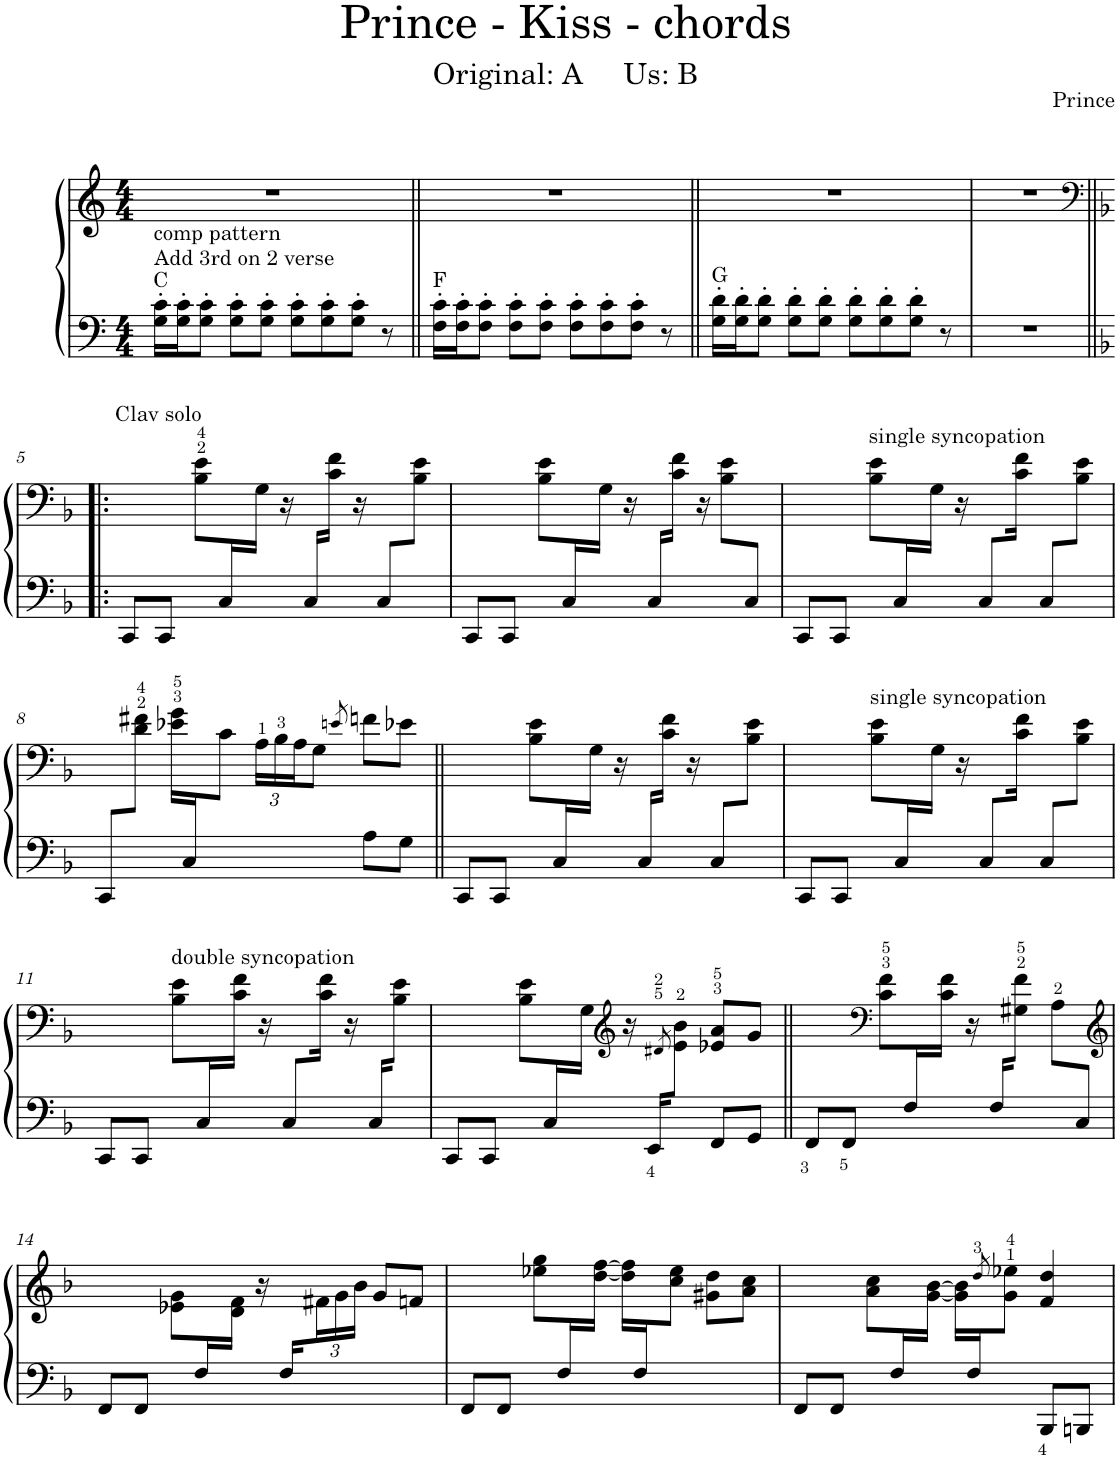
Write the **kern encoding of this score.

**kern	**kern	**harte
*part1	*part1	*part1
*staff2	*staff1	*
*I"Piano	*	*
*I'Pno.	*	*
*clefF4	*clefG2	*
*k[]	*k[]	*
*M4/4	*M4/4	*
=1	=1	=1
!LO:TX:a:t=comp pattern	!	!
!LO:TX:a:t=Add 3rd on 2 verse	!	!
16G\' 16c\'LL	1r	C:maj
16G\' 16c\'J	.	.
8G\' 8c\'J	.	.
8G\' 8c\'L	.	.
8G\' 8c\'J	.	.
8G\' 8c\'L	.	.
8G\' 8c\'	.	.
8G\' 8c\'J	.	.
8r	.	.
=2||	=2||	=2||
16F\' 16c\'LL	1r	F:maj
16F\' 16c\'J	.	.
8F\' 8c\'J	.	.
8F\' 8c\'L	.	.
8F\' 8c\'J	.	.
8F\' 8c\'L	.	.
8F\' 8c\'	.	.
8F\' 8c\'J	.	.
8r	.	.
=3||	=3||	=3||
16G\' 16d\'LL	1r	G:maj
16G\' 16d\'J	.	.
8G\' 8d\'J	.	.
8G\' 8d\'L	.	.
8G\' 8d\'J	.	.
8G\' 8d\'L	.	.
8G\' 8d\'	.	.
8G\' 8d\'J	.	.
8r	.	.
=4	=4	=4
1r	1r	.
!!LO:LB:g=z
=5!|:	=5!|:	=5!|:
*	*clefF4	*
*k[b-]	*k[b-]	*
*^	*	*
8CC/L	1ryy	4ryy	.
8CC/J	.	.	.
!	!	!LO:TX:a:t=Clav solo	!
8ryy	.	8B-\ 8e\L	.
16C/L	.	16ryy	.
8ryy	.	16G\JJ	.
.	.	16r	.
16C/LL	.	16ryy	.
8ryy	.	16c\ 16f\JJ	.
.	.	16r	.
8C/L	.	8ryy	.
8ryy	.	8B-\ 8e\J	.
=6	=6	=6	=6
8CC/L	1ryy	4ryy	.
8CC/J	.	.	.
8ryy	.	8B-\ 8e\L	.
16C/L	.	16ryy	.
8ryy	.	16G\JJ	.
.	.	16r	.
16C/LL	.	16ryy	.
4ryy	.	16c\ 16f\JJ	.
.	.	16r	.
.	.	8B-\ 8e\L	.
8C/J	.	8ryy	.
=7	=7	=7	=7
8CC/L	1ryy	4ryy	.
8CC/J	.	.	.
!	!	!LO:TX:a:t=single syncopation	!
8ryy	.	8B-\ 8e\L	.
16C/L	.	16ryy	.
8ryy	.	16G\JJ	.
.	.	16r	.
8C/L	.	8ryy	.
16ryy	.	16c\ 16f\Jk	.
8C/L	.	8ryy	.
8ryy	.	8B-\ 8e\J	.
!!LO:LB:g=z
=8	=8	=8	=8
8CC/L	2.ryy	8ryy	.
8.ryy	.	8d\ 8f#X\J	.
.	.	16e-X\ 16g\LL	.
16C/J	.	16ryy	.
2ryy	.	8c\J	.
*	*	*Xbrackettup	*
.	.	24A\LL	.
.	.	24B-\	.
.	.	24A\J	.
.	.	8G\J	.
.	.	8qen/	.
.	8A\L	8fn\L	.
8ryy	8G\J	8e-X\J	.
=9||	=9||	=9||	=9||
8CC/L	1ryy	4ryy	.
8CC/J	.	.	.
8ryy	.	8B-\ 8e\L	.
16C/L	.	16ryy	.
8ryy	.	16G\JJ	.
.	.	16r	.
16C/LL	.	16ryy	.
8ryy	.	16c\ 16f\JJ	.
.	.	16r	.
8C/L	.	8ryy	.
8ryy	.	8B-\ 8e\J	.
=10	=10	=10	=10
8CC/L	1ryy	4ryy	.
8CC/J	.	.	.
!	!	!LO:TX:a:t=single syncopation	!
8ryy	.	8B-\ 8e\L	.
16C/L	.	16ryy	.
8ryy	.	16G\JJ	.
.	.	16r	.
8C/L	.	8ryy	.
16ryy	.	16c\ 16f\Jk	.
8C/L	.	8ryy	.
8ryy	.	8B-\ 8e\J	.
!!LO:LB:g=z
=11	=11	=11	=11
8CC/L	1ryy	4ryy	.
8CC/J	.	.	.
!	!	!LO:TX:a:t=double syncopation	!
8ryy	.	8B-\ 8e\L	.
16C/L	.	16ryy	.
8ryy	.	16c\ 16f\JJ	.
.	.	16r	.
8C/L	.	8ryy	.
8ryy	.	16c\ 16f\Jk	.
.	.	16r	.
16C/KL	.	16ryy	.
8ryy	.	8B-\ 8e\J	.
=12	=12	=12	=12
8CC/L	2.ryy	4ryy	.
8CC/J	.	.	.
8ryy	.	8B-\ 8e\L	.
16C/L	.	16ryy	.
8ryy	.	16G\JJ	.
*	*	*clefG2	*
.	.	16r	.
16EE/KL	.	16ryy	.
.	.	8qd#X/	.
4.ryy	.	8e\ 8b-\J	.
.	8FF/L	8e-X/ 8a/L	.
.	8GG/J	8g/J	.
=13||	=13||	=13||	=13||
8FF/L	1ryy	4ryy	.
8FF/J	.	.	.
*	*	*clefF4	*
8ryy	.	8c\ 8f\L	.
16F/L	.	16ryy	.
8ryy	.	16c\ 16f\JJ	.
.	.	16r	.
16F/KL	.	16ryy	.
4ryy	.	8G#X\ 8f\J	.
.	.	8A\L	.
8C/J	.	8ryy	.
!!LO:LB:g=z
=14	=14	=14	=14
*	*	*clefG2	*
8FF/L	1ryy	4ryy	.
8FF/J	.	.	.
8ryy	.	8e-X\ 8g\L	.
16F/L	.	16ryy	.
8ryy	.	16d\ 16f\JJ	.
.	.	16r	.
16F/LL	.	16ryy	.
4.ryy	.	24f#X\	.
.	.	24g\	.
.	.	24b-\JJ	.
.	.	8g/L	.
.	.	8fn/J	.
=15	=15	=15	=15
8FF/L	1ryy	4ryy	.
8FF/J	.	.	.
8ryy	.	8ee-X\ 8gg\L	.
16F/L	.	16ryy	.
8ryy	.	[16dd\ [16ff\JJ	.
.	.	16dd\] 16ff\]LL	.
16F/J	.	16ryy	.
4.ryy	.	8cc\ 8ee-\J	.
.	.	8g#X\ 8dd\L	.
.	.	8a\ 8cc\J	.
=16	=16	=16	=16
8FF/L	2.ryy	4ryy	.
8FF/J	.	.	.
8ryy	.	8a\ 8cc\L	.
16F/L	.	16ryy	.
8ryy	.	[16g\ [16b-\JJ	.
.	.	16g\] 16b-\]LL	.
16F/J	.	16ryy	.
.	.	8qdd/	.
4.ryy	.	8g\ 8ee-X\J	.
.	8BBB-/L	4f/ 4dd/	.
.	8BBBn/J	.	.
*v	*v	*	*
=	=	=
*-	*-	*-
